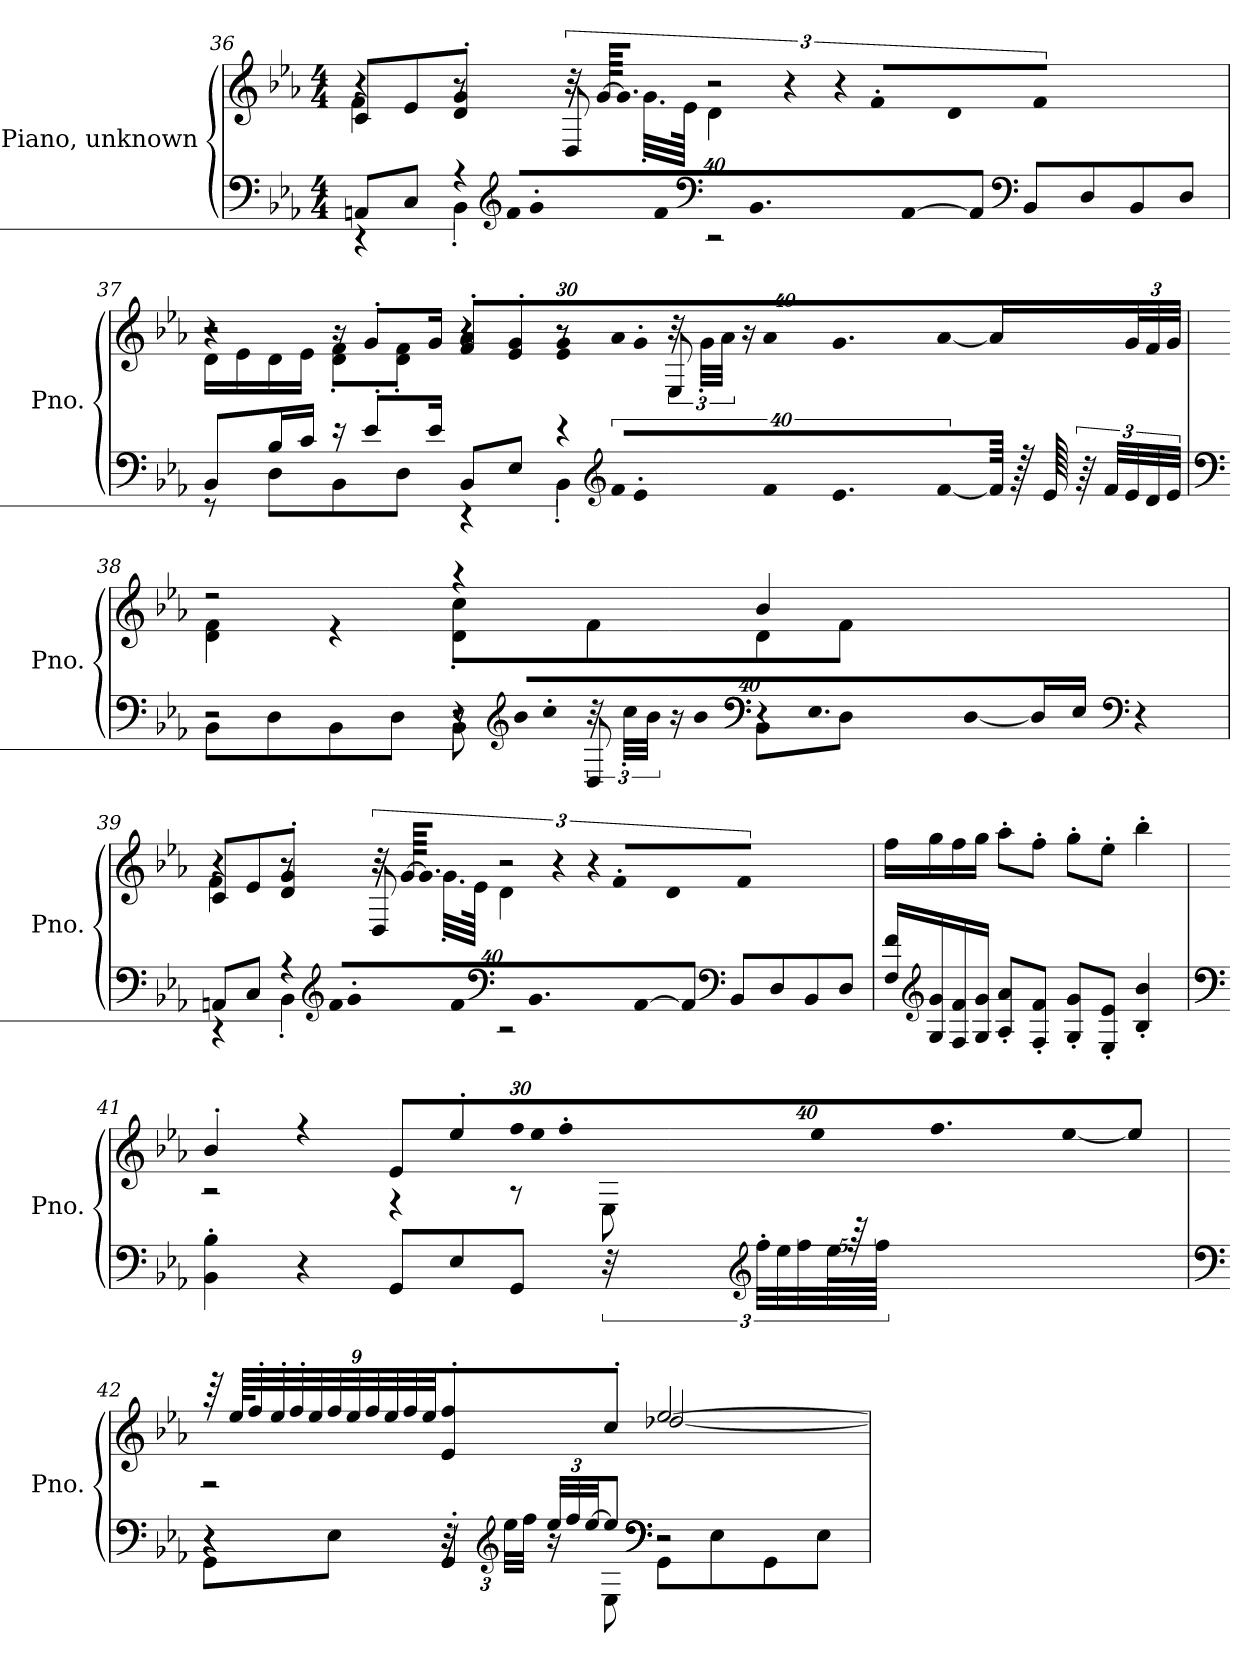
**kern	**kern
*part1	*part1
*staff2	*staff1
*I"Piano, unknown	*
*I'Pno.	*
*clefF4	*clefG2
*k[b-e-a-]	*k[b-e-a-]
*M4/4	*M4/4
=36	=36
*^	*^
*	*	*	*^
8AAn/L	4r	8c/L	4f\	4r
8C/J	.	8e-/	.	.
!LO:N:vis=64	!	!	!	!
960%17r	4BB-'\	8d/' 8g/'J	8r	8r
*clefG2	*	*	*	*
!LO:N:vis=32	!	!	!	!
640%23f/LLL	.	.	.	.
!LO:N:vis=64	!	!	!	!
960%17g'/L	.	.	.	.
!LO:N:vis=64	!	!	!	!
960%17f/	.	.	.	.
!LO:N:vis=64.	!	!	!	!
640%17g/	.	.	.	.
1920ryy	.	.	.	.
!LO:N:vis=256	!	!	!	!
[1920%17f/JJJK	.	.	.	.
8f/J]	.	48r	16r	8D/
.	.	[96g/KKLL	.	.
.	.	16.g/JJ]	.	.
.	.	.	32.g'\LLL	.
.	.	.	64e-\JJJk	.
*clefF4	*	*	*	*
8BB-/L	2r	8r	4d\	2r
8D/	.	8f'/L	.	.
8BB-/	.	8d/	4r	.
8D/J	.	8f/J	.	.
!!LO:LB:g=z	!!	!!
=37	=37	=37	=37	=37
8BB-/L	8r	4r	16d\LL	2r
.	.	.	16e-\	.
16B-/L	8D\L	.	16d\	.
16c/JJ	.	.	16e-\JJ	.
16r	8BB-\	16r	8d\' 8f\'L	.
8e-'/L	.	8g'/L	.	.
.	8D\J	.	8d\' 8f\'J	.
16e-/Jk	.	16g/Jk	.	.
8BB-/L	4r	8f/' 8a-/'L	4r	4r
8E-/J	.	8e-/' 8g/'	.	.
!LO:N:vis=64	!	!	!	!
*	*	*Xbrackettup	*	*
!	!	!LO:N:vis=64	!	!
960%17r	4BB-'\	960%17e-/ 960%17g/KLL	8r	8r
*clefG2	*	*	*	*
!LO:N:vis=32	!	!LO:N:vis=32	!	!
640%23f/LLL	.	640%23a-/	.	.
!LO:N:vis=64	!	!LO:N:vis=64	!	!
960%17e-'/L	.	960%17g'/L	.	.
!LO:N:vis=64	!	!LO:N:vis=64	!	!
960%17f/	.	960%17a-/	.	.
!LO:N:vis=64.	!	!LO:N:vis=64.	!	!
640%17e-/	.	640%17g/	.	.
1920ryy	.	1920ryy	.	.
!LO:N:vis=256	!	!LO:N:vis=256	!	!
[1920%17f/K	.	[1920%17a-/JJK	.	.
*	*	*	*brackettup	*
64f/JJJJ]	.	16a-/]	48r	8E-/
128r	.	.	.	.
.	.	.	48g'\LLL	.
128e-/	.	.	.	.
96r	.	.	.	.
48f/LLL	.	.	48a-\JJJ	.
*Xbrackettup	*	*Xbrackettup	*	*
48e-/	.	48g/L	16r	.
48d/	.	48f/	.	.
48e-/JJJ	.	48g/JJJ	.	.
*v	*v	*	*	*
*	*v	*v	*v
!!LO:LB:g=z
=38	=38
*clefF4	*
*^	*^
*	*^	*	*
2r	8BB-\L	2r	2r	4d\ 4f\
.	8D\	.	.	.
.	8BB-\	.	.	4r
.	8D\J	.	.	.
*brackettup	*	*	*	*
!LO:N:vis=64	!	!	!	!
960%17r	8BB-\	8r	4r	8d\' 8cc\'L
*clefG2	*	*	*	*
!LO:N:vis=32	!	!	!	!
640%23b-/LLL	.	.	.	.
!LO:N:vis=64	!	!	!	!
960%17cc'/L	.	.	.	.
!LO:N:vis=64	!	!	!	!
960%17b-/	.	.	.	.
!LO:N:vis=64.	!	!	!	!
640%17cc/	.	.	.	.
1920ryy	.	.	.	.
!LO:N:vis=256	!	!	!	!
[1920%17b-/JJK	.	.	.	.
16b-/]	48r	8D/	.	8f\
.	48cc'\LLL	.	.	.
.	48b-\JJJ	.	.	.
16cc/JJ	16r	.	.	.
*clefF4	*	*	*	*
4r	8BB-\L	4r	4b-/	8d\
.	8D\J	.	.	8f\J
*	*v	*v	*	*
=39	=39	=39	=39
*	*	*	*^
8AAn/L	4r	8c/L	4f\	4r
8C/J	.	8e-/	.	.
!LO:N:vis=64	!	!	!	!
960%17r	4BB-'\	8d/' 8g/'J	8r	8r
*clefG2	*	*	*	*
!LO:N:vis=32	!	!	!	!
640%23f/LLL	.	.	.	.
!LO:N:vis=64	!	!	!	!
960%17g'/L	.	.	.	.
!LO:N:vis=64	!	!	!	!
960%17f/	.	.	.	.
!LO:N:vis=64.	!	!	!	!
640%17g/	.	.	.	.
1920ryy	.	.	.	.
!LO:N:vis=256	!	!	!	!
[1920%17f/JJJK	.	.	.	.
*	*	*brackettup	*	*
8f/J]	.	48r	16r	8D/
.	.	[96g/KKLL	.	.
.	.	16.g/JJ]	.	.
.	.	.	32.g'\LLL	.
.	.	.	64e-\JJJk	.
*clefF4	*	*	*	*
8BB-/L	2r	8r	4d\	2r
8D/	.	8f'/L	.	.
8BB-/	.	8d/	4r	.
8D/J	.	8f/J	.	.
*v	*v	*	*	*
*	*v	*v	*v
!!LO:PB:g=z
=40	=40
16F/ 16f/LL	16ff\LL
*clefG2	*
16G/ 16g/	16gg\
16F/ 16f/	16ff\
16G/ 16g/JJ	16gg\JJ
8A-/' 8a-/'L	8aa-'\L
8F/' 8f/'J	8ff'\J
8G/' 8g/'L	8gg'\L
8E-/' 8e-/'J	8ee-'\J
4B-/' 4b-/'	4bb-'\
=41	=41
*clefF4	*
*	*^
4BB-\' 4B-\'	4b-'/	2r
4r	4r	.
8GG/L	8e-/L	4r
8E-/	8ee-'/	.
*	*Xbrackettup	*
!	!LO:N:vis=64	!
8GG/J	960%17ff/KLL	8r
!	!LO:N:vis=32	!
.	640%23ee-/	.
!	!LO:N:vis=64	!
.	960%17ff'/L	.
!	!LO:N:vis=64	!
.	960%17ee-/	.
!	!LO:N:vis=64.	!
.	640%17ff/	.
.	1920ryy	.
!	!LO:N:vis=256	!
.	[1920%17ee-/JJJK	.
48r	8ee-/J]	8E-\
*clefG2	*	*
48ff'\LLL	.	.
48ee-\	.	.
40ff\	.	.
80ee-\JJJk	.	.
80r	.	.
80ff\	.	.
!!LO:LB:g=z	!!
=42	=42	=42
*clefF4	*	*
*^	*	*
*	*^	*	*
4r	8GG\L	4r	64r	2r
.	.	.	64ee-/KLLL	.
.	.	.	32ff'/	.
.	.	.	48ee-'/	.
.	.	.	48ff'/	.
.	.	.	48ee-/	.
.	8E-\J	.	48ff/	.
.	.	.	48ee-/	.
.	.	.	48ff/	.
.	.	.	48ee-/	.
.	.	.	48ff/	.
.	.	.	48ee-/JJ	.
16r	48r	4GG'/	8e-/' 8ff/'	.
*clefG2	*	*	*	*
.	48ee-\LLL	.	.	.
.	48ff\JJJ	.	.	.
*Xbrackettup	*	*	*	*
48ee-/LLL	16r	.	.	.
48ff/	.	.	.	.
[48ee-/JJ	.	.	.	.
8ee-/J]	8E-\	.	8cc'/J	.
*clefF4	*	*	*	*
2r	8GG\L	2r	[2ee-/	[2dd-X/
.	8E-\	.	.	.
.	8GG\	.	.	.
.	8E-\J	.	.	.
*v	*v	*v	*	*
*	*v	*v
=	=
*-	*-
